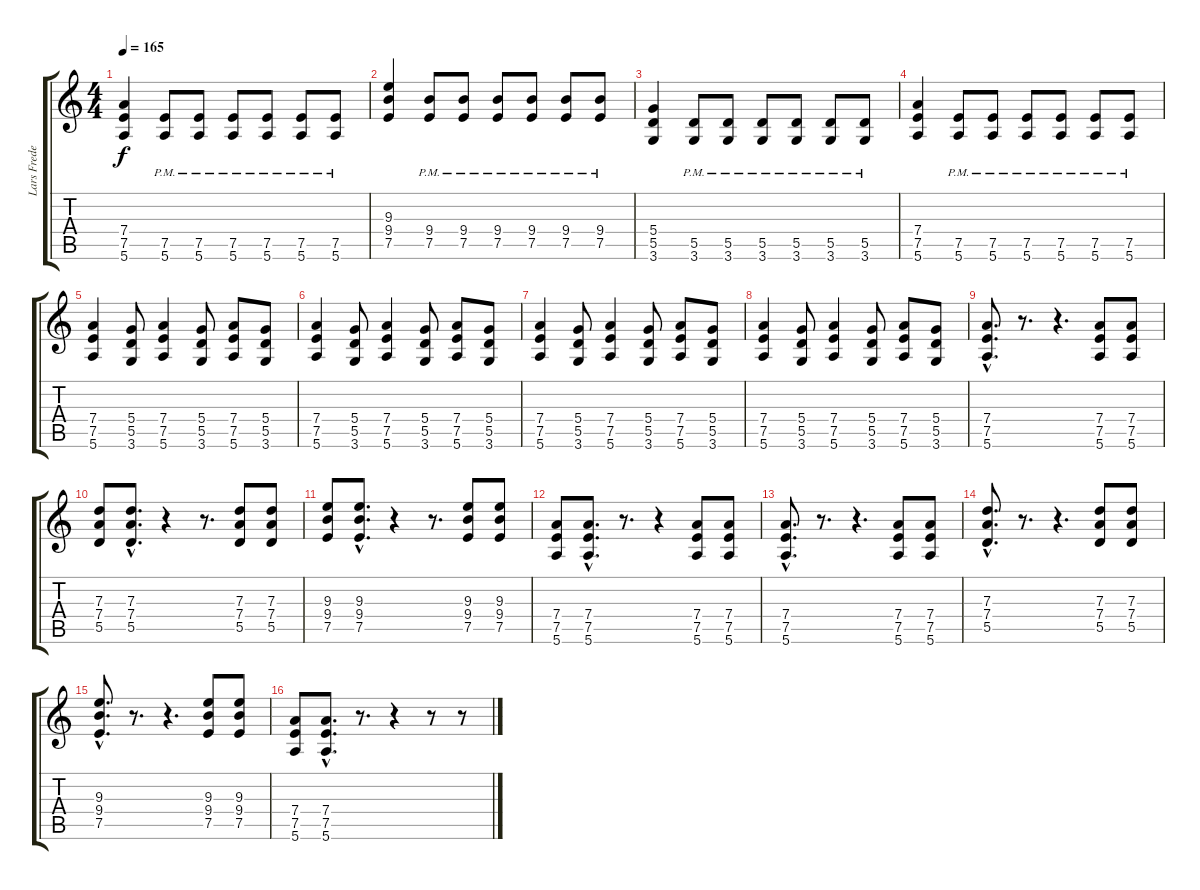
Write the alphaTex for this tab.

\track ("Lars Frederiksen - Guitar 2" "Lars Frede") {instrument overdrivenguitar}
\staff {score tabs}
\tuning (E4 B3 G3 D3 A2 E2) {hide}
\ts (4 4)
\tempo 165
\clef g2
\ks c
(7.4 7.5 5.6).4{dy f} (7.5{pm} 5.6{pm}).8 (7.5{pm} 5.6{pm}).8 (7.5{pm} 5.6{pm}).8 (7.5{pm} 5.6{pm}).8 (7.5{pm} 5.6{pm}).8 (7.5{pm} 5.6{pm}).8 |
(9.3 9.4 7.5).4 (9.4{pm} 7.5{pm}).8 (9.4{pm} 7.5{pm}).8 (9.4{pm} 7.5{pm}).8 (9.4{pm} 7.5{pm}).8 (9.4{pm} 7.5{pm}).8 (9.4{pm} 7.5{pm}).8 |
(5.4 5.5 3.6).4 (5.5{pm} 3.6{pm}).8 (5.5{pm} 3.6{pm}).8 (5.5{pm} 3.6{pm}).8 (5.5{pm} 3.6{pm}).8 (5.5{pm} 3.6{pm}).8 (5.5{pm} 3.6{pm}).8 |
(7.4 7.5 5.6).4 (7.5{pm} 5.6{pm}).8 (7.5{pm} 5.6{pm}).8 (7.5{pm} 5.6{pm}).8 (7.5{pm} 5.6{pm}).8 (7.5{pm} 5.6{pm}).8 (7.5{pm} 5.6{pm}).8 |
(7.4 7.5 5.6).4 (5.4 5.5 3.6).8 (7.4 7.5 5.6).4 (5.4 5.5 3.6).8 (7.4 7.5 5.6).8 (5.4 5.5 3.6).8 |
(7.4 7.5 5.6).4 (5.4 5.5 3.6).8 (7.4 7.5 5.6).4 (5.4 5.5 3.6).8 (7.4 7.5 5.6).8 (5.4 5.5 3.6).8 |
(7.4 7.5 5.6).4 (5.4 5.5 3.6).8 (7.4 7.5 5.6).4 (5.4 5.5 3.6).8 (7.4 7.5 5.6).8 (5.4 5.5 3.6).8 |
(7.4 7.5 5.6).4 (5.4 5.5 3.6).8 (7.4 7.5 5.6).4 (5.4 5.5 3.6).8 (7.4 7.5 5.6).8 (5.4 5.5 3.6).8 |
(7.4{hac} 7.5{hac} 5.6{hac}).8{d} r.8{d} r.4{d} (7.4 7.5 5.6).8 (7.4 7.5 5.6).8 |
(7.3 7.4 5.5).8 (7.3{hac} 7.4{hac} 5.5{hac}).8{d} r.4 r.8{d} (7.3 7.4 5.5).8 (7.3 7.4 5.5).8 |
(9.3 9.4 7.5).8 (9.3{hac} 9.4{hac} 7.5{hac}).8{d} r.4 r.8{d} (9.3 9.4 7.5).8 (9.3 9.4 7.5).8 |
(7.4 7.5 5.6).8 (7.4{hac} 7.5{hac} 5.6{hac}).8{d} r.8{d} r.4 (7.4 7.5 5.6).8 (7.4 7.5 5.6).8 |
(7.4{hac} 7.5{hac} 5.6{hac}).8{d} r.8{d} r.4{d} (7.4 7.5 5.6).8 (7.4 7.5 5.6).8 |
(7.3{hac} 7.4{hac} 5.5{hac}).8{d} r.8{d} r.4{d} (7.3 7.4 5.5).8 (7.3 7.4 5.5).8 |
(9.3{hac} 9.4{hac} 7.5{hac}).8{d} r.8{d} r.4{d} (9.3 9.4 7.5).8 (9.3 9.4 7.5).8 |
(7.4 7.5 5.6).8 (7.4{hac} 7.5{hac} 5.6{hac}).8{d} r.8{d} r.4 r.8 r.8
